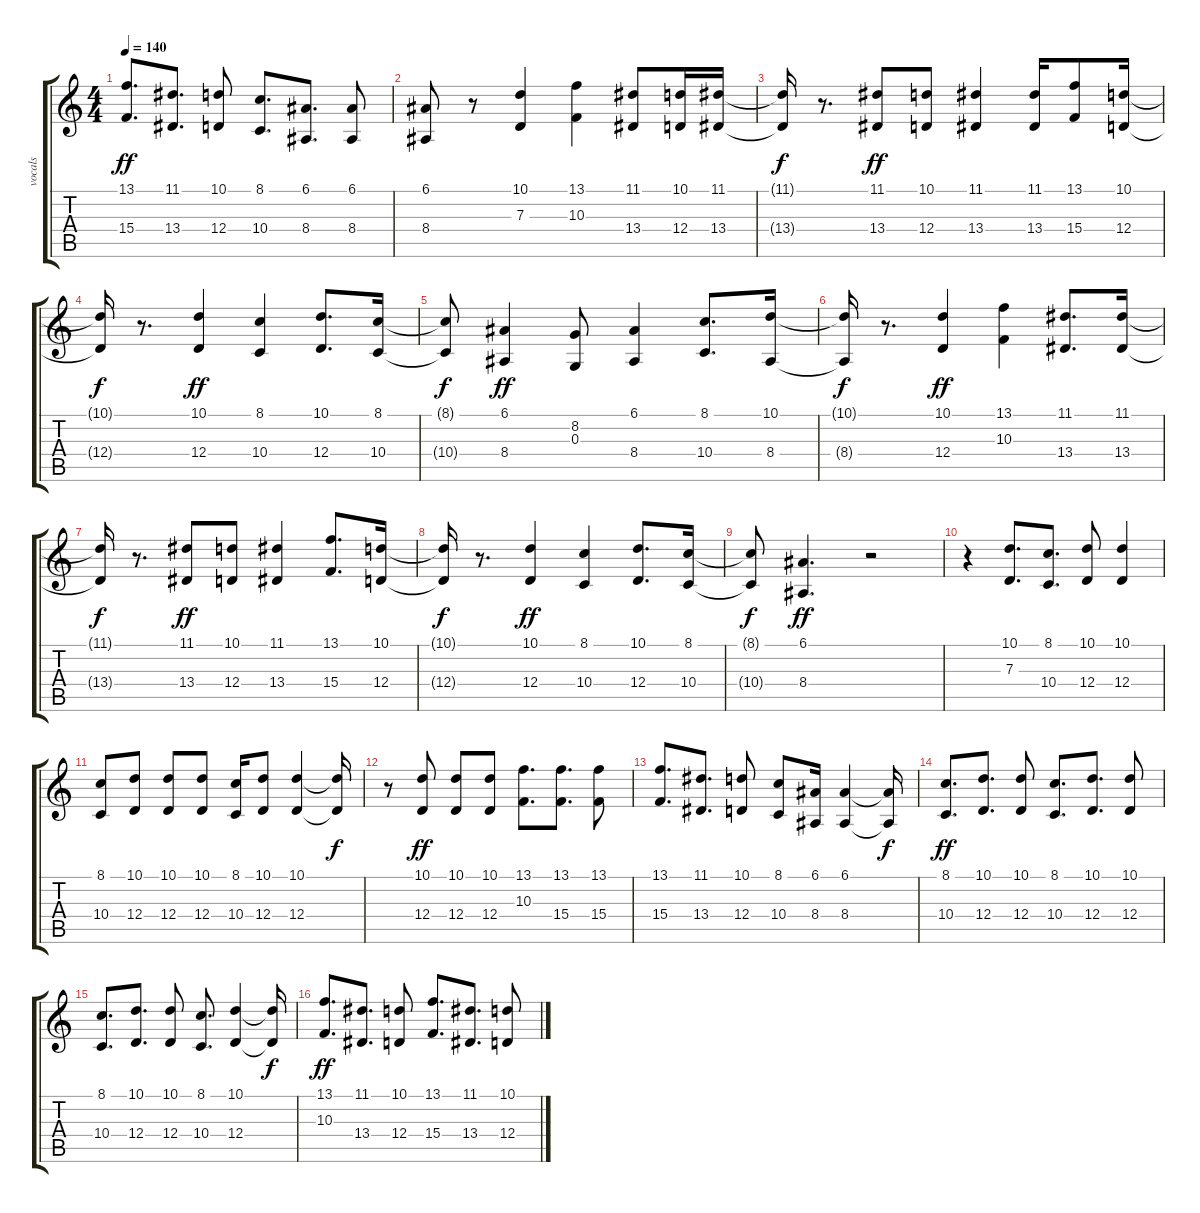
\track ("vocals" "vocals") {instrument tuba}
\staff {score tabs}
\tuning (E4 B3 G3 D3 A2 E2) {hide}
\ts (4 4)
\tempo 140
\clef g2
\ks c
(13.1 15.4).8{d dy ff} (11.1 13.4).8{d} (10.1 12.4).8 (8.1 10.4).8{d} (6.1 8.4).8{d} (6.1 8.4).8 |
(6.1 8.4).8 r.8 (10.1 7.3).4 (13.1 10.3).4 (11.1 13.4).8 (10.1 12.4).16 (11.1 13.4).16 |
(11.1{t} 13.4{t}).16{dy f} r.8{d} (11.1 13.4).8{dy ff} (10.1 12.4).8 (11.1 13.4).4 (11.1 13.4).16 (13.1 15.4).8 (10.1 12.4).16 |
(10.1{t} 12.4{t}).16{dy f} r.8{d} (10.1 12.4).4{dy ff} (8.1 10.4).4 (10.1 12.4).8{d} (8.1 10.4).16 |
(8.1{t} 10.4{t}).8{dy f} (6.1 8.4).4{dy ff} (8.2 0.3).8 (6.1 8.4).4 (8.1 10.4).8{d} (10.1 8.4).16 |
(10.1{t} 8.4{t}).16{dy f} r.8{d} (10.1 12.4).4{dy ff} (13.1 10.3).4 (11.1 13.4).8{d} (11.1 13.4).16 |
(11.1{t} 13.4{t}).16{dy f} r.8{d} (11.1 13.4).8{dy ff} (10.1 12.4).8 (11.1 13.4).4 (13.1 15.4).8{d} (10.1 12.4).16 |
(10.1{t} 12.4{t}).16{dy f} r.8{d} (10.1 12.4).4{dy ff} (8.1 10.4).4 (10.1 12.4).8{d} (8.1 10.4).16 |
(8.1{t} 10.4{t}).8{dy f} (6.1 8.4).4{d dy ff} r.2 |
r.4 (10.1 7.3).8{d} (8.1 10.4).8{d} (10.1 12.4).8 (10.1 12.4).4 |
(8.1 10.4).8 (10.1 12.4).8 (10.1 12.4).8 (10.1 12.4).8 (8.1 10.4).16 (10.1 12.4).8 (10.1 12.4).4 (10.1{t} 12.4{t}).16{dy f} |
r.8 (10.1 12.4).8{dy ff} (10.1 12.4).8 (10.1 12.4).8 (13.1 10.3).8{d} (13.1 15.4).8{d} (13.1 15.4).8 |
(13.1 15.4).8{d} (11.1 13.4).8{d} (10.1 12.4).8 (8.1 10.4).8 (6.1 8.4).16 (6.1 8.4).4 (6.1{t} 8.4{t}).16{dy f} |
(8.1 10.4).8{d dy ff} (10.1 12.4).8{d} (10.1 12.4).8 (8.1 10.4).8{d} (10.1 12.4).8{d} (10.1 12.4).8 |
(8.1 10.4).8{d} (10.1 12.4).8{d} (10.1 12.4).8 (8.1 10.4).8{d} (10.1 12.4).4 (10.1{t} 12.4{t}).16{dy f} |
(13.1 10.3).8{d dy ff} (11.1 13.4).8{d} (10.1 12.4).8 (13.1 15.4).8{d} (11.1 13.4).8{d} (10.1 12.4).8
